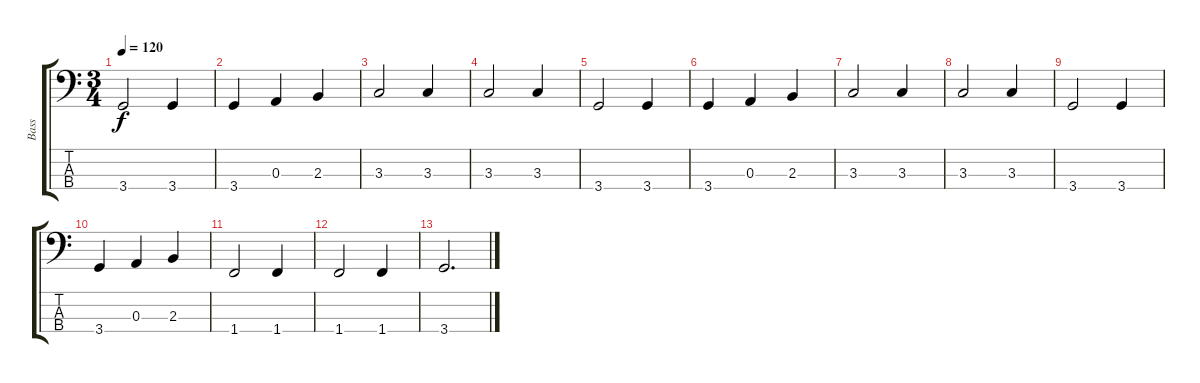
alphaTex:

\track ("Bass" "Bass") {instrument contrabass}
\staff {score tabs}
\tuning (G2 D2 A1 E1) {hide}
\ts (3 4)
\tempo 120
\clef f4
\ks c
3.4.2{dy f} 3.4.4 |
3.4.4 0.3.4 2.3.4 |
3.3.2 3.3.4 |
3.3.2 3.3.4 |
3.4.2 3.4.4 |
3.4.4 0.3.4 2.3.4 |
3.3.2 3.3.4 |
3.3.2 3.3.4 |
3.4.2 3.4.4 |
3.4.4 0.3.4 2.3.4 |
1.4.2 1.4.4 |
1.4.2 1.4.4 |
3.4.2{d}
